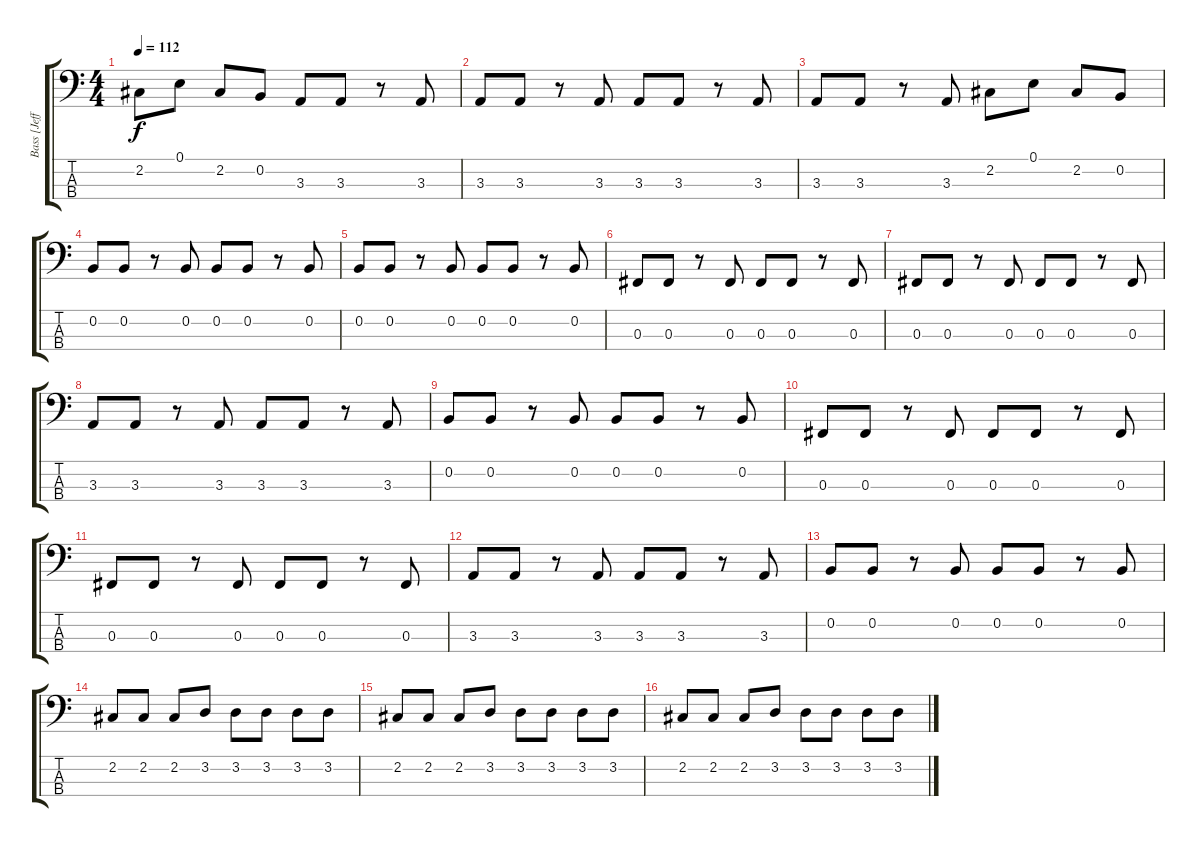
\track ("Bass [Jeff Caxide]" "Bass [Jeff") {instrument electricbasspick}
\staff {score tabs}
\tuning (E2 B1 Gb1 Db1) {hide}
\ts (4 4)
\tempo 112
\clef f4
\ks c
2.2.8{dy f} 0.1.8 2.2.8 0.2.8 3.3.8 3.3.8 r.8 3.3.8 |
3.3.8 3.3.8 r.8 3.3.8 3.3.8 3.3.8 r.8 3.3.8 |
3.3.8 3.3.8 r.8 3.3.8 2.2.8 0.1.8 2.2.8 0.2.8 |
0.2.8 0.2.8 r.8 0.2.8 0.2.8 0.2.8 r.8 0.2.8 |
0.2.8 0.2.8 r.8 0.2.8 0.2.8 0.2.8 r.8 0.2.8 |
0.3.8 0.3.8 r.8 0.3.8 0.3.8 0.3.8 r.8 0.3.8 |
0.3.8 0.3.8 r.8 0.3.8 0.3.8 0.3.8 r.8 0.3.8 |
3.3.8 3.3.8 r.8 3.3.8 3.3.8 3.3.8 r.8 3.3.8 |
0.2.8 0.2.8 r.8 0.2.8 0.2.8 0.2.8 r.8 0.2.8 |
0.3.8 0.3.8 r.8 0.3.8 0.3.8 0.3.8 r.8 0.3.8 |
0.3.8 0.3.8 r.8 0.3.8 0.3.8 0.3.8 r.8 0.3.8 |
3.3.8 3.3.8 r.8 3.3.8 3.3.8 3.3.8 r.8 3.3.8 |
0.2.8 0.2.8 r.8 0.2.8 0.2.8 0.2.8 r.8 0.2.8 |
2.2.8 2.2.8 2.2.8 3.2.8 3.2.8 3.2.8 3.2.8 3.2.8 |
2.2.8 2.2.8 2.2.8 3.2.8 3.2.8 3.2.8 3.2.8 3.2.8 |
2.2.8 2.2.8 2.2.8 3.2.8 3.2.8 3.2.8 3.2.8 3.2.8
